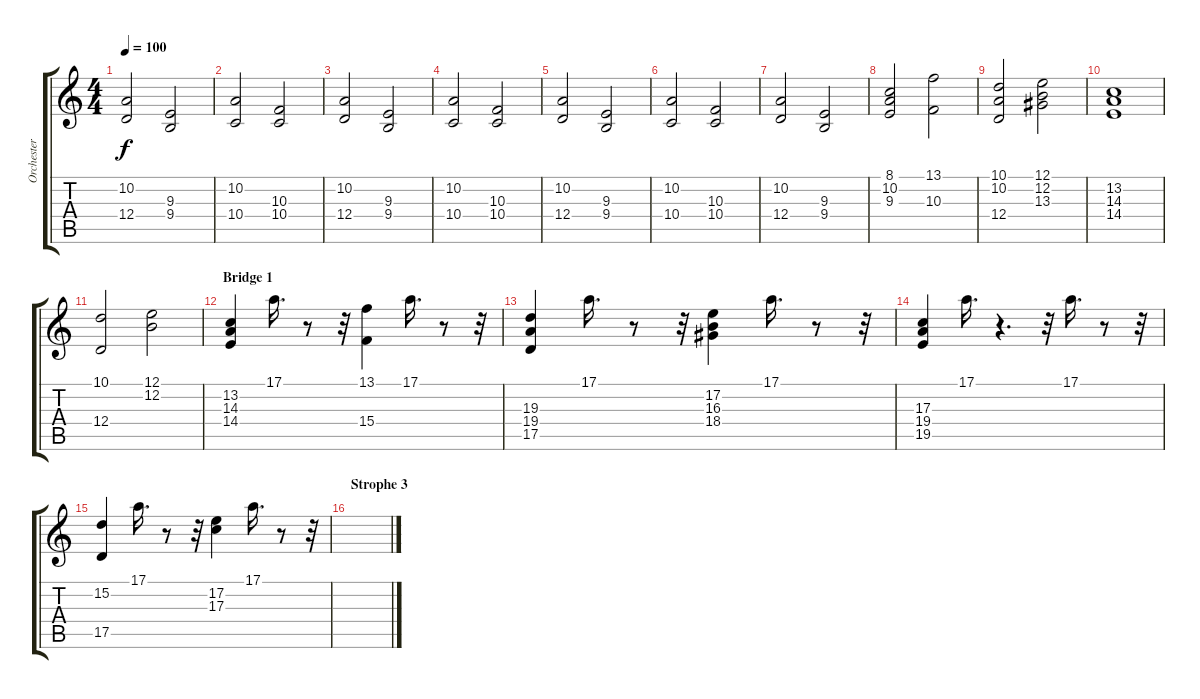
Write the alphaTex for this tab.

\track ("Orchester 2" "Orchester ") {instrument stringensemble2}
\staff {score tabs}
\tuning (E4 B3 G3 D3 A2 E2) {hide}
\ts (4 4)
\tempo 100
\clef g2
\ks c
(10.2 12.4).2{dy f} (9.3 9.4).2 |
(10.2 10.4).2 (10.3 10.4).2 |
(10.2 12.4).2 (9.3 9.4).2 |
(10.2 10.4).2 (10.3 10.4).2 |
(10.2 12.4).2 (9.3 9.4).2 |
(10.2 10.4).2 (10.3 10.4).2 |
(10.2 12.4).2 (9.3 9.4).2 |
(8.1 10.2 9.3).2 (13.1 10.3).2 |
(10.1 10.2 12.4).2 (12.1 12.2 13.3).2 |
(13.2 14.3 14.4).1 |
(10.1 12.4).2 (12.1 12.2).2 |
\section ("" "Bridge 1")
(13.2 14.3 14.4).4 17.1.16{d} r.8 r.32 (13.1 15.4).4 17.1.16{d} r.8 r.32 |
(19.3 19.4 17.5).4 17.1.16{d} r.8 r.32 (17.2 16.3 18.4).4 17.1.16{d} r.8 r.32 |
(17.3 19.4 19.5).4 17.1.16{d} r.4{d} r.32 17.1.16{d} r.8 r.32 |
(15.2 17.5).4 17.1.16{d} r.8 r.32 (17.2 17.3).4 17.1.16{d} r.8 r.32 |
\section ("" "Strophe 3")
